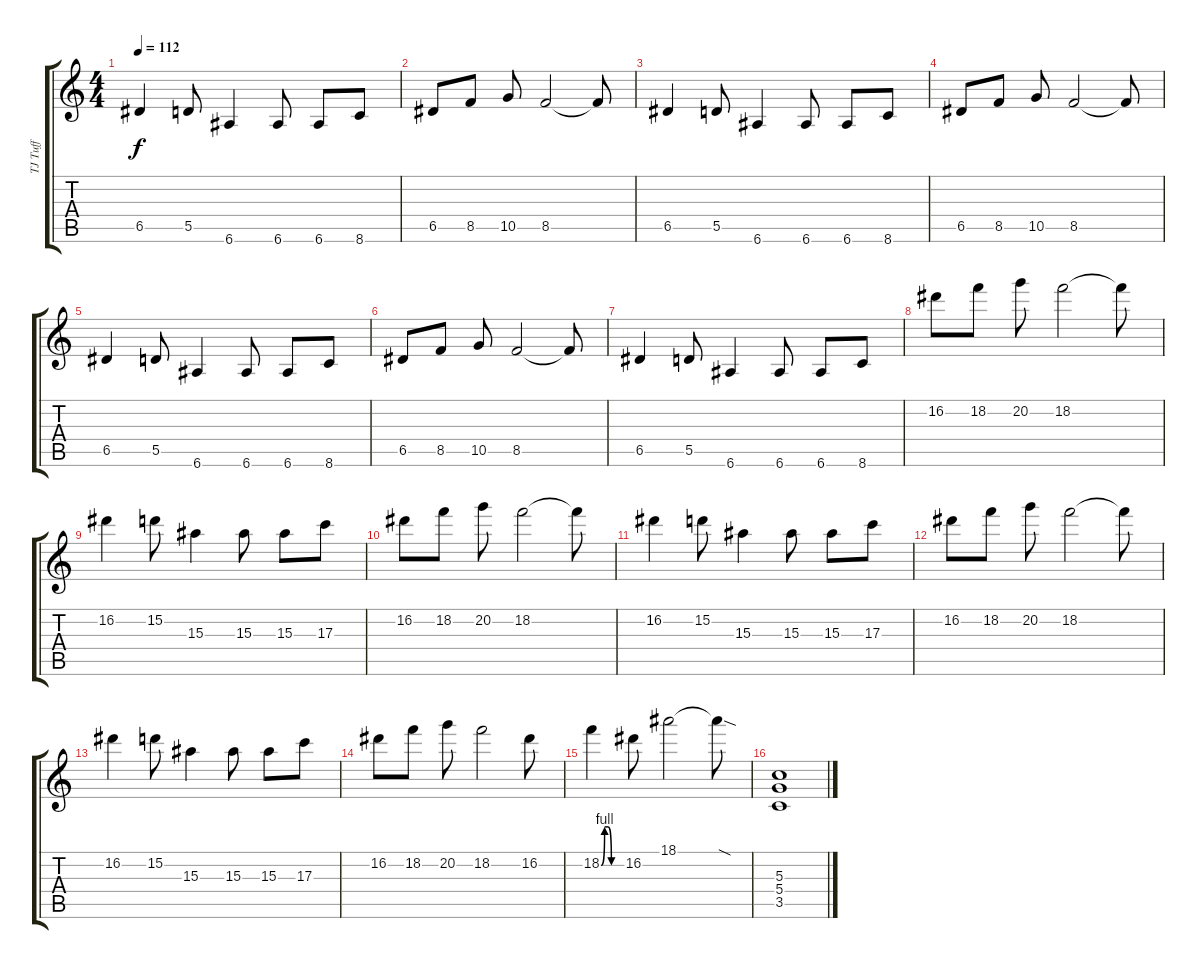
\track ("TJ Tuff" "TJ Tuff") {instrument distortionguitar}
\staff {score tabs}
\tuning (E4 B3 G3 D3 A2 E2) {hide}
\ts (4 4)
\tempo 112
\clef g2
\ks c
6.5.4{dy f} 5.5.8 6.6.4 6.6.8 6.6.8 8.6.8 |
6.5.8 8.5.8 10.5.8 8.5.2 8.5{t}.8 |
6.5.4 5.5.8 6.6.4 6.6.8 6.6.8 8.6.8 |
6.5.8 8.5.8 10.5.8 8.5.2 8.5{t}.8 |
6.5.4 5.5.8 6.6.4 6.6.8 6.6.8 8.6.8 |
6.5.8 8.5.8 10.5.8 8.5.2 8.5{t}.8 |
6.5.4 5.5.8 6.6.4 6.6.8 6.6.8 8.6.8 |
16.2.8 18.2.8 20.2.8 18.2.2 18.2{t}.8 |
16.2.4 15.2.8 15.3.4 15.3.8 15.3.8 17.3.8 |
16.2.8 18.2.8 20.2.8 18.2.2 18.2{t}.8 |
16.2.4 15.2.8 15.3.4 15.3.8 15.3.8 17.3.8 |
16.2.8 18.2.8 20.2.8 18.2.2 18.2{t}.8 |
16.2.4 15.2.8 15.3.4 15.3.8 15.3.8 17.3.8 |
16.2.8 18.2.8 20.2.8 18.2.2 16.2.8 |
18.2{be (custom 0 0 10 4 20 4 30 0 60 0)}.4 16.2.8 18.1.2 18.1{sod t}.8 |
(5.3 5.4 3.5).1
